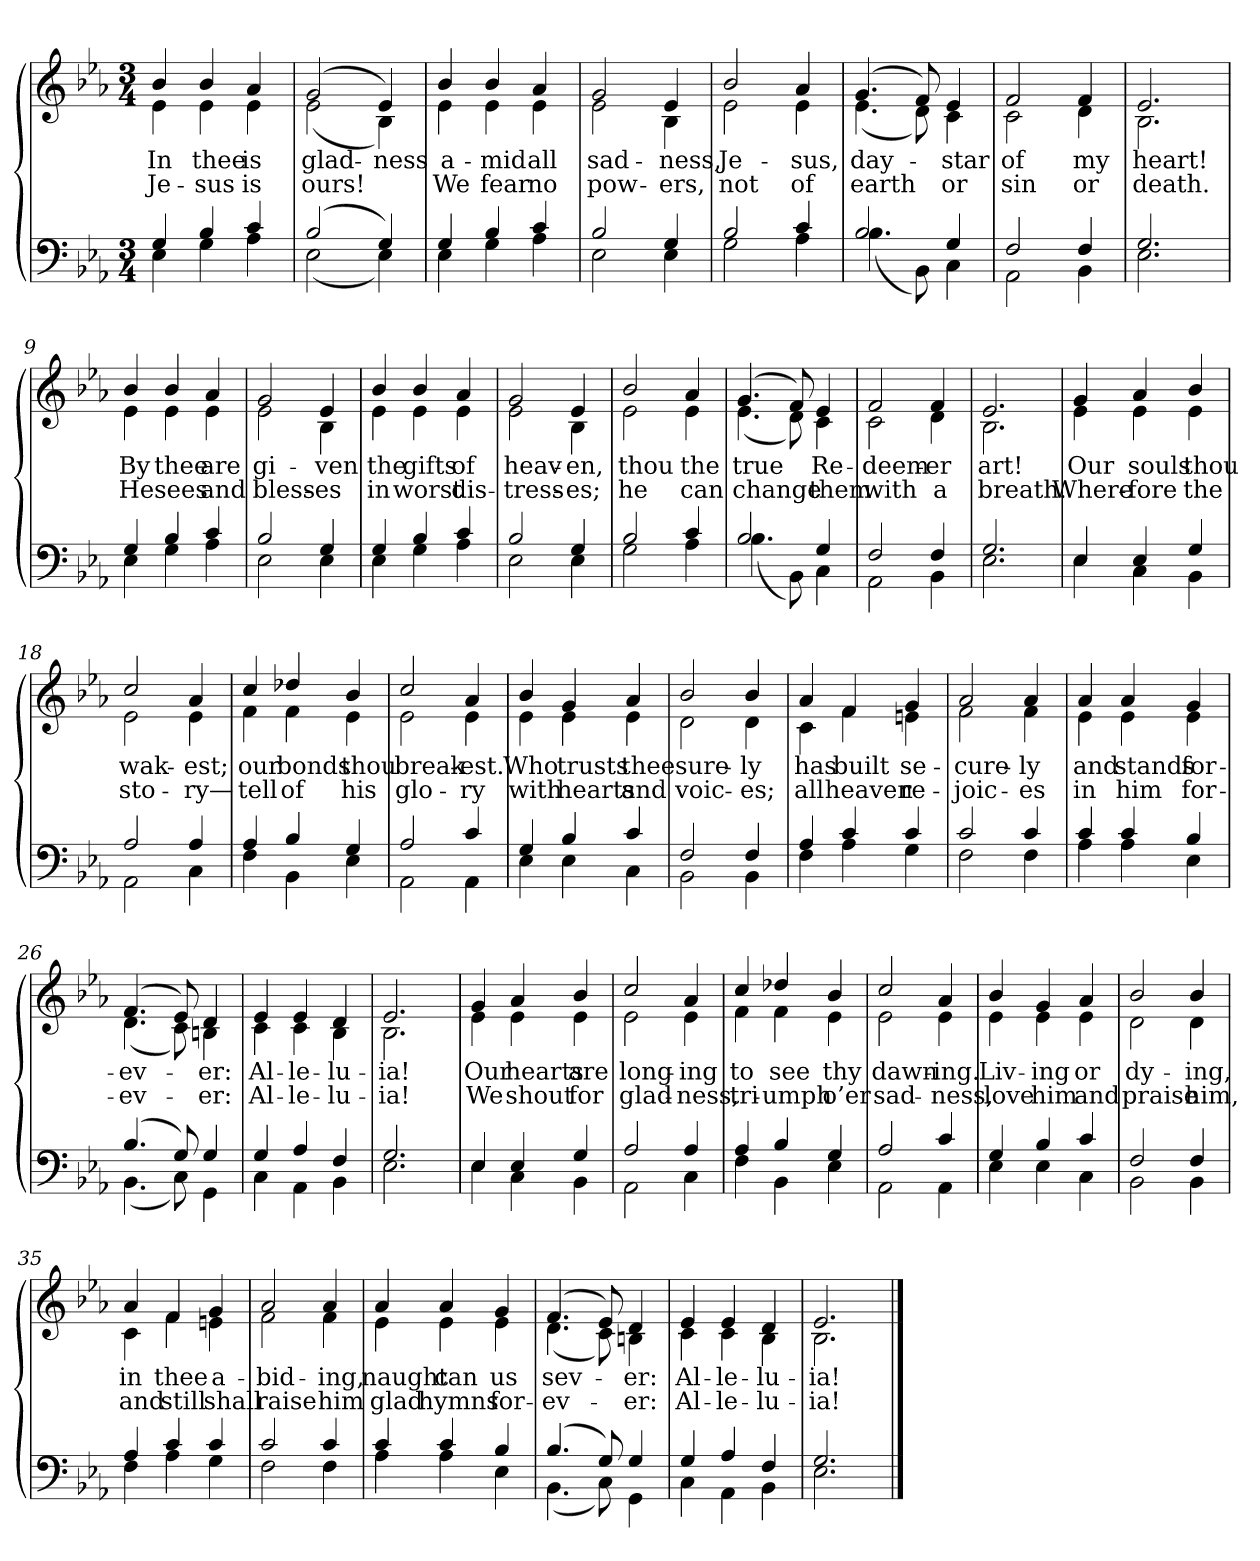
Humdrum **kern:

**kern	**kern	**text	**text
*part2	*part1	*part1	*part1
*staff2	*staff1	*staff1	*staff1
*clefF4	*clefG2	*	*
*k[b-e-a-]	*k[b-e-a-]	*	*
*M3/4	*M3/4	*	*
=1	=1	=1	=1
*^	*	*	*
!	!	!LO:TX:b:i:t=Verse	!	!
!	!	!	!LO:LY:b	!LO:LY:b
*	*	*^	*	*
4G/	4E-\	4b-/	4e-\	In	Je-
!	!	!	!	!LO:LY:b	!LO:LY:b
4B-/	4G\	4b-/	4e-\	thee	-sus
!	!	!	!	!LO:LY:b	!LO:LY:b
4c/	4A-\	4a-/	4e-\	is	is
=2	=2	=2	=2	=2	=2
!	!	!	!	!LO:LY:b	!LO:LY:b
(>2B-/	(<2E-\	(>2g/	(<2e-\	glad-	ours!
!	!	!	!	!LO:LY:b	!
4G/)	4E-\)	4e-/)	4B-\)	-ness	.
!!LO:LB:g=z	!!
=3	=3	=3	=3	=3	=3
!	!	!	!	!LO:LY:b	!LO:LY:b
4G/	4E-\	4b-/	4e-\	a-	We
!	!	!	!	!LO:LY:b	!LO:LY:b
4B-/	4G\	4b-/	4e-\	-mid	fear
!	!	!	!	!LO:LY:b	!LO:LY:b
4c/	4A-\	4a-/	4e-\	all	no
=4	=4	=4	=4	=4	=4
!	!	!	!	!LO:LY:b	!LO:LY:b
2B-/	2E-\	2g/	2e-\	sad-	pow-
!	!	!	!	!LO:LY:b	!LO:LY:b
4G/	4E-\	4e-/	4B-\	-ness,	-ers,
!!LO:LB:g=z	!!
=5	=5	=5	=5	=5	=5
!	!	!	!	!LO:LY:b	!LO:LY:b
2B-/	2G\	2b-/	2e-\	Je-	not
!	!	!	!	!LO:LY:b	!LO:LY:b
4c/	4A-\	4a-/	4e-\	-sus,	of
=6	=6	=6	=6	=6	=6
!	!	!	!	!LO:LY:b	!LO:LY:b
2B-/	(<4.B-\	(>4.g/	(<4.e-\	day-	earth
.	8BB-\)	8f/)	8d\)	.	.
!	!	!	!	!LO:LY:b	!LO:LY:b
4G/	4C\	4e-/	4c\	-star	or
=7	=7	=7	=7	=7	=7
!	!	!	!	!LO:LY:b	!LO:LY:b
2F/	2AA-\	2f/	2c\	of	sin
!	!	!	!	!LO:LY:b	!LO:LY:b
4F/	4BB-\	4f/	4d\	my	or
=8	=8	=8	=8	=8	=8
!	!	!	!	!LO:LY:b	!LO:LY:b
2.G/	2.E-\	2.e-/	2.B-\	heart!	death.
!!LO:LB:g=z	!!
=9	=9	=9	=9	=9	=9
!	!	!	!	!LO:LY:b	!LO:LY:b
4G/	4E-\	4b-/	4e-\	By	He
!	!	!	!	!LO:LY:b	!LO:LY:b
4B-/	4G\	4b-/	4e-\	thee	sees
!	!	!	!	!LO:LY:b	!LO:LY:b
4c/	4A-\	4a-/	4e-\	are	and
=10	=10	=10	=10	=10	=10
!	!	!	!	!LO:LY:b	!LO:LY:b
2B-/	2E-\	2g/	2e-\	gi-	bless-
!	!	!	!	!LO:LY:b	!LO:LY:b
4G/	4E-\	4e-/	4B-\	-ven	-es
!!LO:LB:g=z	!!
=11	=11	=11	=11	=11	=11
!	!	!	!	!LO:LY:b	!LO:LY:b
4G/	4E-\	4b-/	4e-\	the	in
!	!	!	!	!LO:LY:b	!LO:LY:b
4B-/	4G\	4b-/	4e-\	gifts	worst
!	!	!	!	!LO:LY:b	!LO:LY:b
4c/	4A-\	4a-/	4e-\	of	dis-
=12	=12	=12	=12	=12	=12
!	!	!	!	!LO:LY:b	!LO:LY:b
2B-/	2E-\	2g/	2e-\	heav-	-tress-
!	!	!	!	!LO:LY:b	!LO:LY:b
4G/	4E-\	4e-/	4B-\	-en,	-es;
!!LO:LB:g=z	!!
=13	=13	=13	=13	=13	=13
!	!	!	!	!LO:LY:b	!LO:LY:b
2B-/	2G\	2b-/	2e-\	thou	he
!	!	!	!	!LO:LY:b	!LO:LY:b
4c/	4A-\	4a-/	4e-\	the	can
=14	=14	=14	=14	=14	=14
!	!	!	!	!LO:LY:b	!LO:LY:b
2B-/	(<4.B-\	(>4.g/	(<4.e-\	true	change
.	8BB-\)	8f/)	8d\)	.	.
!	!	!	!	!LO:LY:b	!LO:LY:b
4G/	4C\	4e-/	4c\	Re-	them
=15	=15	=15	=15	=15	=15
!	!	!	!	!LO:LY:b	!LO:LY:b
2F/	2AA-\	2f/	2c\	-deem-	with
!	!	!	!	!LO:LY:b	!LO:LY:b
4F/	4BB-\	4f/	4d\	-er	a
=16	=16	=16	=16	=16	=16
!	!	!	!	!LO:LY:b	!LO:LY:b
2.G/	2.E-\	2.e-/	2.B-\	art!	breath.
!!LO:LB:g=z	!!
=17	=17	=17	=17	=17	=17
!	!	!	!	!LO:LY:b	!LO:LY:b
4E-/	4E-\	4g/	4e-\	Our	Where-
!	!	!	!	!LO:LY:b	!LO:LY:b
4E-/	4C\	4a-/	4e-\	souls	-fore
!	!	!	!	!LO:LY:b	!LO:LY:b
4G/	4BB-\	4b-/	4e-\	thou	the
=18	=18	=18	=18	=18	=18
!	!	!	!	!LO:LY:b	!LO:LY:b
2A-/	2AA-\	2cc/	2e-\	wak-	sto-
!	!	!	!	!LO:LY:b	!LO:LY:b
4A-/	4C\	4a-/	4e-\	-est;	-ry—
!!LO:LB:g=z	!!
=19	=19	=19	=19	=19	=19
!	!	!	!	!LO:LY:b	!LO:LY:b
4A-/	4F\	4cc/	4f\	our	tell
!	!	!	!	!LO:LY:b	!LO:LY:b
4B-/	4BB-\	4dd-X/	4f\	bonds	of
!	!	!	!	!LO:LY:b	!LO:LY:b
4G/	4E-\	4b-/	4e-\	thou	his
=20	=20	=20	=20	=20	=20
!	!	!	!	!LO:LY:b	!LO:LY:b
2A-/	2AA-\	2cc/	2e-\	break-	glo-
!	!	!	!	!LO:LY:b	!LO:LY:b
4c/	4AA-\	4a-/	4e-\	-est.	-ry
!!LO:LB:g=z	!!
=21	=21	=21	=21	=21	=21
!	!	!	!	!LO:LY:b	!LO:LY:b
4G/	4E-\	4b-/	4e-\	Who	with
!	!	!	!	!LO:LY:b	!LO:LY:b
4B-/	4E-\	4g/	4e-\	trusts	hearts
!	!	!	!	!LO:LY:b	!LO:LY:b
4c/	4C\	4a-/	4e-\	thee	and
=22	=22	=22	=22	=22	=22
!	!	!	!	!LO:LY:b	!LO:LY:b
2F/	2BB-\	2b-/	2d\	sure-	voic-
!	!	!	!	!LO:LY:b	!LO:LY:b
4F/	4BB-\	4b-/	4d\	-ly	-es;
!!LO:LB:g=z	!!
=23	=23	=23	=23	=23	=23
!	!	!	!	!LO:LY:b	!LO:LY:b
4A-/	4F\	4a-/	4c\	has	all
!	!	!	!	!LO:LY:b	!LO:LY:b
4c/	4A-\	4f/	4f\	built	heaven
!	!	!	!	!LO:LY:b	!LO:LY:b
4c/	4G\	4g/	4en\	se-	re-
=24	=24	=24	=24	=24	=24
!	!	!	!	!LO:LY:b	!LO:LY:b
2c/	2F\	2a-/	2f\	-cure-	-joic-
!	!	!	!	!LO:LY:b	!LO:LY:b
4c/	4F\	4a-/	4f\	-ly	-es
!!LO:LB:g=z	!!
=25	=25	=25	=25	=25	=25
!	!	!	!	!LO:LY:b	!LO:LY:b
4c/	4A-\	4a-/	4e-\	and	in
!	!	!	!	!LO:LY:b	!LO:LY:b
4c/	4A-\	4a-/	4e-\	stands	him
!	!	!	!	!LO:LY:b	!LO:LY:b
4B-/	4E-\	4g/	4e-\	for-	for-
=26	=26	=26	=26	=26	=26
!	!	!	!	!LO:LY:b	!LO:LY:b
(>4.B-/	(<4.BB-\	(>4.f/	(<4.d\	-ev-	-ev-
8G/)	8C\)	8e-/)	8c\)	.	.
!	!	!	!	!LO:LY:b	!LO:LY:b
4G/	4GG\	4d/	4Bn\	-er:	-er:
!!LO:LB:g=z	!!
=27	=27	=27	=27	=27	=27
!	!	!	!	!LO:LY:b	!LO:LY:b
4G/	4C\	4e-/	4c\	Al-	Al-
!	!	!	!	!LO:LY:b	!LO:LY:b
4A-/	4AA-\	4e-/	4c\	-le-	-le-
!	!	!	!	!LO:LY:b	!LO:LY:b
4F/	4BB-\	4d/	4B-\	-lu-	-lu-
=28	=28	=28	=28	=28	=28
!	!	!	!	!LO:LY:b	!LO:LY:b
2.G/	2.E-\	2.e-/	2.B-\	-ia!	-ia!
!!LO:LB:g=z	!!
=29	=29	=29	=29	=29	=29
!	!	!	!	!LO:LY:b	!LO:LY:b
4E-/	4E-\	4g/	4e-\	Our	We
!	!	!	!	!LO:LY:b	!LO:LY:b
4E-/	4C\	4a-/	4e-\	hearts	shout
!	!	!	!	!LO:LY:b	!LO:LY:b
4G/	4BB-\	4b-/	4e-\	are	for
=30	=30	=30	=30	=30	=30
!	!	!	!	!LO:LY:b	!LO:LY:b
2A-/	2AA-\	2cc/	2e-\	long-	glad-
!	!	!	!	!LO:LY:b	!LO:LY:b
4A-/	4C\	4a-/	4e-\	-ing	-ness,
!!LO:LB:g=z	!!
=31	=31	=31	=31	=31	=31
!	!	!	!	!LO:LY:b	!LO:LY:b
4A-/	4F\	4cc/	4f\	to	tri-
!	!	!	!	!LO:LY:b	!LO:LY:b
4B-/	4BB-\	4dd-X/	4f\	see	-umph
!	!	!	!	!LO:LY:b	!LO:LY:b
4G/	4E-\	4b-/	4e-\	thy	o’er
=32	=32	=32	=32	=32	=32
!	!	!	!	!LO:LY:b	!LO:LY:b
2A-/	2AA-\	2cc/	2e-\	dawn-	sad-
!	!	!	!	!LO:LY:b	!LO:LY:b
4c/	4AA-\	4a-/	4e-\	-ing.	-ness,
!!LO:LB:g=z	!!
=33	=33	=33	=33	=33	=33
!	!	!	!	!LO:LY:b	!LO:LY:b
4G/	4E-\	4b-/	4e-\	Liv-	love
!	!	!	!	!LO:LY:b	!LO:LY:b
4B-/	4E-\	4g/	4e-\	-ing	him
!	!	!	!	!LO:LY:b	!LO:LY:b
4c/	4C\	4a-/	4e-\	or	and
=34	=34	=34	=34	=34	=34
!	!	!	!	!LO:LY:b	!LO:LY:b
2F/	2BB-\	2b-/	2d\	dy-	praise
!	!	!	!	!LO:LY:b	!LO:LY:b
4F/	4BB-\	4b-/	4d\	-ing,	him,
!!LO:LB:g=z	!!
=35	=35	=35	=35	=35	=35
!	!	!	!	!LO:LY:b	!LO:LY:b
4A-/	4F\	4a-/	4c\	in	and
!	!	!	!	!LO:LY:b	!LO:LY:b
4c/	4A-\	4f/	4f\	thee	still
!	!	!	!	!LO:LY:b	!LO:LY:b
4c/	4G\	4g/	4en\	a-	shall
=36	=36	=36	=36	=36	=36
!	!	!	!	!LO:LY:b	!LO:LY:b
2c/	2F\	2a-/	2f\	-bid-	raise
!	!	!	!	!LO:LY:b	!LO:LY:b
4c/	4F\	4a-/	4f\	-ing,	him
!!LO:LB:g=z	!!
=37	=37	=37	=37	=37	=37
!	!	!	!	!LO:LY:b	!LO:LY:b
4c/	4A-\	4a-/	4e-\	naught	glad
!	!	!	!	!LO:LY:b	!LO:LY:b
4c/	4A-\	4a-/	4e-\	can	hymns
!	!	!	!	!LO:LY:b	!LO:LY:b
4B-/	4E-\	4g/	4e-\	us	for-
=38	=38	=38	=38	=38	=38
!	!	!	!	!LO:LY:b	!LO:LY:b
(>4.B-/	(<4.BB-\	(>4.f/	(<4.d\	sev-	-ev-
8G/)	8C\)	8e-/)	8c\)	.	.
!	!	!	!	!LO:LY:b	!LO:LY:b
4G/	4GG\	4d/	4Bn\	-er:	-er:
!!LO:LB:g=z	!!
=39	=39	=39	=39	=39	=39
!	!	!	!	!LO:LY:b	!LO:LY:b
4G/	4C\	4e-/	4c\	Al-	Al-
!	!	!	!	!LO:LY:b	!LO:LY:b
4A-/	4AA-\	4e-/	4c\	-le-	-le-
!	!	!	!	!LO:LY:b	!LO:LY:b
4F/	4BB-\	4d/	4B-\	-lu-	-lu-
=40	=40	=40	=40	=40	=40
!	!	!	!	!LO:LY:b	!LO:LY:b
2.G/	2.E-\	2.e-/	2.B-\	-ia!	-ia!
*v	*v	*	*	*	*
*	*v	*v	*	*
==	==	==	==
*-	*-	*-	*-
